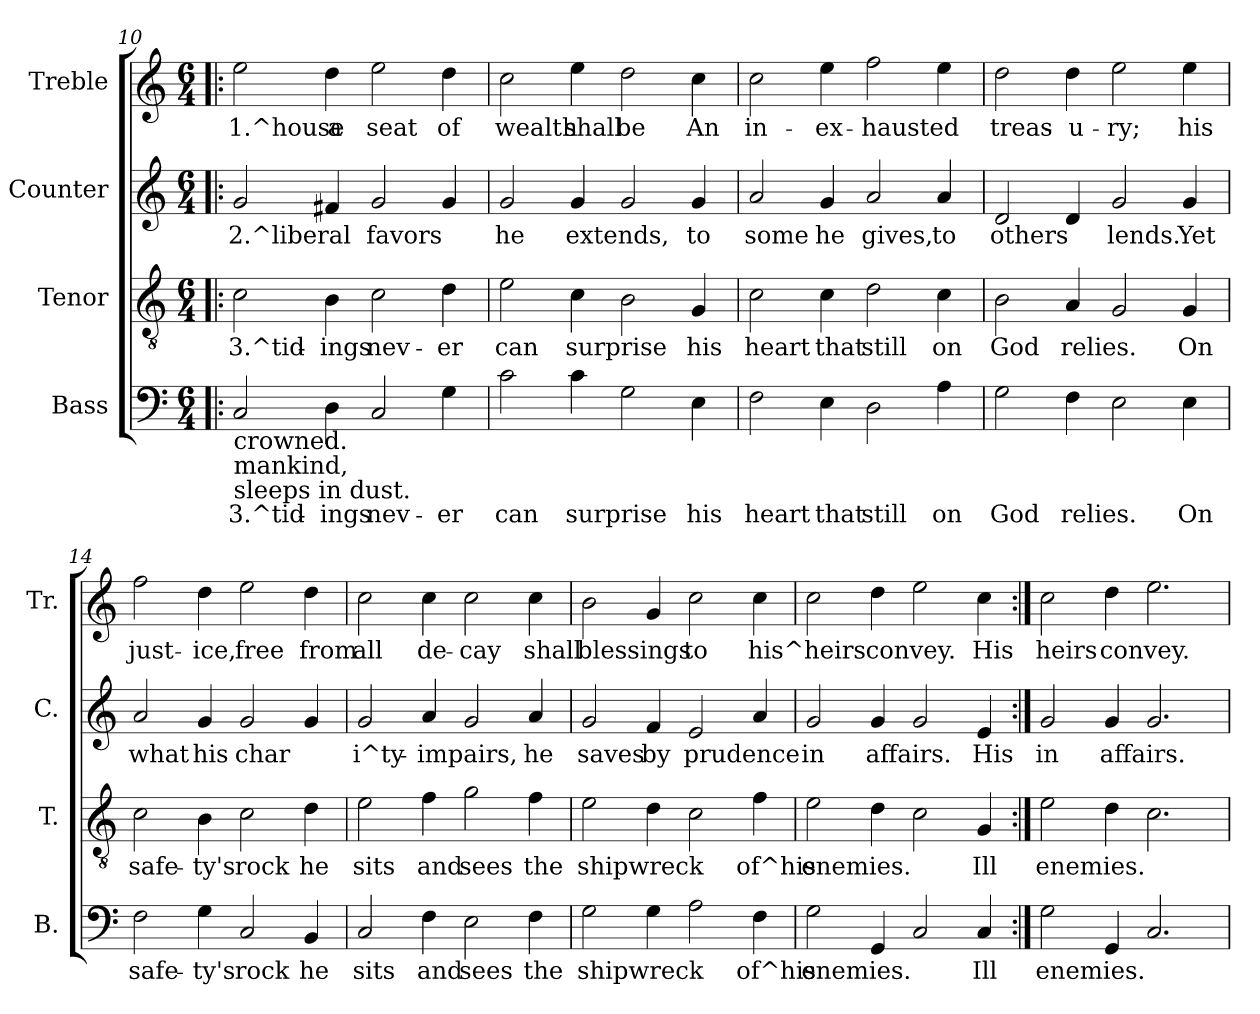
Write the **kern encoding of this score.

**kern	**text	**kern	**text	**kern	**text	**kern	**text
*part4	*part4	*part3	*part3	*part2	*part2	*part1	*part1
*staff4	*staff4	*staff3	*staff3	*staff2	*staff2	*staff1	*staff1
*I"Bass	*	*I"Tenor	*	*I"Counter	*	*I"Treble	*
*I'B.	*	*I'T.	*	*I'C.	*	*I'Tr.	*
!!LO:PB:g=z
*clefF4	*	*clefGv2	*	*clefG2	*	*clefG2	*
*k[]	*	*k[]	*	*k[]	*	*k[]	*
*C:	*	*C:	*	*C:	*	*C:	*
*M6/4	*	*M6/4	*	*M6/4	*	*M6/4	*
=10!|:	=10!|:	=10!|:	=10!|:	=10!|:	=10!|:	=10!|:	=10!|:
!LO:TX:b:t=crowned.	!	!	!	!	!	!	!
!LO:TX:b:t=mankind,	!	!	!	!	!	!	!
!LO:TX:b:t=sleeps in dust.	!	!	!	!	!	!	!
!	!LO:LY:a:rj	!	!LO:LY:b:rj	!	!LO:LY:b:rj	!	!LO:LY:b:rj
2C/	3.^tid-	2c\	3.^tid-	2g/	2.^liberal	2ee\	1.^house
!	!LO:LY:a:rj	!	!LO:LY:b:rj	!	!LO:LY:b:rj	!	!LO:LY:b:rj
4D\	-ings	4B\	-ings	4f#X/	.	4dd\	a
!	!LO:LY:a:rj	!	!LO:LY:b:rj	!	!LO:LY:b:rj	!	!LO:LY:b:rj
2C/	nev-	2c\	nev-	2g/	favors	2ee\	seat
!	!LO:LY:a:rj	!	!LO:LY:b:rj	!	!LO:LY:b:rj	!	!LO:LY:b:rj
4G\	-er	4d\	-er	4g/	.	4dd\	of
=11	=11	=11	=11	=11	=11	=11	=11
!	!LO:LY:a:rj	!	!LO:LY:b:rj	!	!LO:LY:b:rj	!	!LO:LY:b:rj
2c\	can	2e\	can	2g/	he	2cc\	wealth
!	!LO:LY:a:rj	!	!LO:LY:b:rj	!	!LO:LY:b:rj	!	!LO:LY:b:rj
4c\	surprise	4c\	surprise	4g/	extends,	4ee\	shall
!	!LO:LY:a:rj	!	!LO:LY:b:rj	!	!LO:LY:b:rj	!	!LO:LY:b:rj
2G\	.	2B\	.	2g/	.	2dd\	be
!	!LO:LY:a:rj	!	!LO:LY:b:rj	!	!LO:LY:b:rj	!	!LO:LY:b:rj
4E\	his	4G/	his	4g/	to	4cc\	An
=12	=12	=12	=12	=12	=12	=12	=12
!	!LO:LY:a:rj	!	!LO:LY:b:rj	!	!LO:LY:b:rj	!	!LO:LY:b:rj
2F\	heart	2c\	heart	2a/	some	2cc\	in-
!	!LO:LY:a:rj	!	!LO:LY:b:rj	!	!LO:LY:b:rj	!	!LO:LY:b:rj
4E\	that	4c\	that	4g/	he	4ee\	-ex-
!	!LO:LY:a:rj	!	!LO:LY:b:rj	!	!LO:LY:b:rj	!	!LO:LY:b:rj
2D\	still	2d\	still	2a/	gives,	2ff\	-hausted
!	!LO:LY:a:rj	!	!LO:LY:b:rj	!	!LO:LY:b:rj	!	!LO:LY:b:rj
4A\	on	4c\	on	4a/	to	4ee\	.
=13	=13	=13	=13	=13	=13	=13	=13
!	!LO:LY:a:rj	!	!LO:LY:b:rj	!	!LO:LY:b:rj	!	!LO:LY:b:rj
2G\	God	2B\	God	2d/	others	2dd\	treas-
!	!LO:LY:a:rj	!	!LO:LY:b:rj	!	!LO:LY:b:rj	!	!LO:LY:b:rj
4F\	relies.	4A/	relies.	4d/	.	4dd\	-u-
!	!LO:LY:a:rj	!	!LO:LY:b:rj	!	!LO:LY:b:rj	!	!LO:LY:b:rj
2E\	.	2G/	.	2g/	lends.	2ee\	-ry;
!	!LO:LY:a:rj	!	!LO:LY:b:rj	!	!LO:LY:b:rj	!	!LO:LY:b:rj
4E\	On	4G/	On	4g/	Yet	4ee\	his
=14	=14	=14	=14	=14	=14	=14	=14
!	!LO:LY:a:rj	!	!LO:LY:b:rj	!	!LO:LY:b:rj	!	!LO:LY:b:rj
2F\	safe-	2c\	safe-	2a/	what	2ff\	just-
!	!LO:LY:a:rj	!	!LO:LY:b:rj	!	!LO:LY:b:rj	!	!LO:LY:b:rj
4G\	-ty's	4B\	-ty's	4g/	his	4dd\	-ice,
!	!LO:LY:a:rj	!	!LO:LY:b:rj	!	!LO:LY:b:rj	!	!LO:LY:b:rj
2C/	rock	2c\	rock	2g/	char-	2ee\	free
!	!LO:LY:a:rj	!	!LO:LY:b:rj	!	!LO:LY:b:rj	!	!LO:LY:b:rj
4BB/	he	4d\	he	4g/	--	4dd\	from
=15	=15	=15	=15	=15	=15	=15	=15
!	!LO:LY:a:rj	!	!LO:LY:b:rj	!	!LO:LY:b:rj	!	!LO:LY:b:rj
2C/	sits	2e\	sits	2g/	-i^ty-	2cc>\	all
!	!LO:LY:a:rj	!	!LO:LY:b:rj	!	!LO:LY:b:rj	!	!LO:LY:b:rj
4F\	and	4f\	and	4a/	-impairs,	4cc\	de-
!	!LO:LY:a:rj	!	!LO:LY:b:rj	!	!LO:LY:b:rj	!	!LO:LY:b:rj
2E\	sees	2g\	sees	2g/	.	2cc\	-cay
!	!LO:LY:a:rj	!	!LO:LY:b:rj	!	!LO:LY:b:rj	!	!LO:LY:b:rj
4F\	the	4f\	the	4a/	he	4cc\	shall
=16	=16	=16	=16	=16	=16	=16	=16
!	!LO:LY:a:rj	!	!LO:LY:b:rj	!	!LO:LY:b:rj	!	!LO:LY:b:rj
2G\	shipwreck	2e\	shipwreck	2g/	saves	2b\	blessings
!	!LO:LY:a:rj	!	!LO:LY:b:rj	!	!LO:LY:b:rj	!	!LO:LY:b:rj
4G\	.	4d\	.	4f/	by	4g/	.
!	!LO:LY:a:rj	!	!LO:LY:b:rj	!	!LO:LY:b:rj	!	!LO:LY:b:rj
2A\	.	2c\	.	2e/	prudence	2cc\	to
!	!LO:LY:a:rj	!	!LO:LY:b:rj	!	!LO:LY:b:rj	!	!LO:LY:b:rj
4F\	of^his	4f\	of^his	4a/	.	4cc\	his^heirs
=17	=17	=17	=17	=17	=17	=17	=17
!	!LO:LY:a:rj	!	!LO:LY:b:rj	!	!LO:LY:b:rj	!	!LO:LY:b:rj
2G\	enemies.	2e\	enemies.	2g/	in	2cc\	.
!	!LO:LY:a:rj	!	!LO:LY:b:rj	!	!LO:LY:b:rj	!	!LO:LY:b:rj
4GG/	.	4d\	.	4g/	affairs.	4dd\	convey.
!	!LO:LY:a:rj	!	!LO:LY:b:rj	!	!LO:LY:b:rj	!	!LO:LY:b:rj
2C/	.	2c\	.	2g/	.	2ee\	.
!	!LO:LY:a:rj	!	!LO:LY:b:rj	!	!LO:LY:b:rj	!	!LO:LY:b:rj
4C/	Ill	4G/	Ill	4e/	His	4cc\	His
=18:|!	=18:|!	=18:|!	=18:|!	=18:|!	=18:|!	=18:|!	=18:|!
!	!LO:LY:a:rj	!	!LO:LY:b:rj	!	!LO:LY:b:rj	!	!LO:LY:b:rj
2G\	enemies.	2e\	enemies.	2g/	in	2cc\	heirs
!	!LO:LY:a:rj	!	!LO:LY:b:rj	!	!LO:LY:b:rj	!	!LO:LY:b:rj
4GG/	.	4d\	.	4g/	affairs.	4dd\	convey.
!	!LO:LY:a:rj	!	!LO:LY:b:rj	!	!LO:LY:b:rj	!	!LO:LY:b:rj
2.C/	.	2.c\	.	2.g/	.	2.ee\	.
=	=	=	=	=	=	=	=
*-	*-	*-	*-	*-	*-	*-	*-
